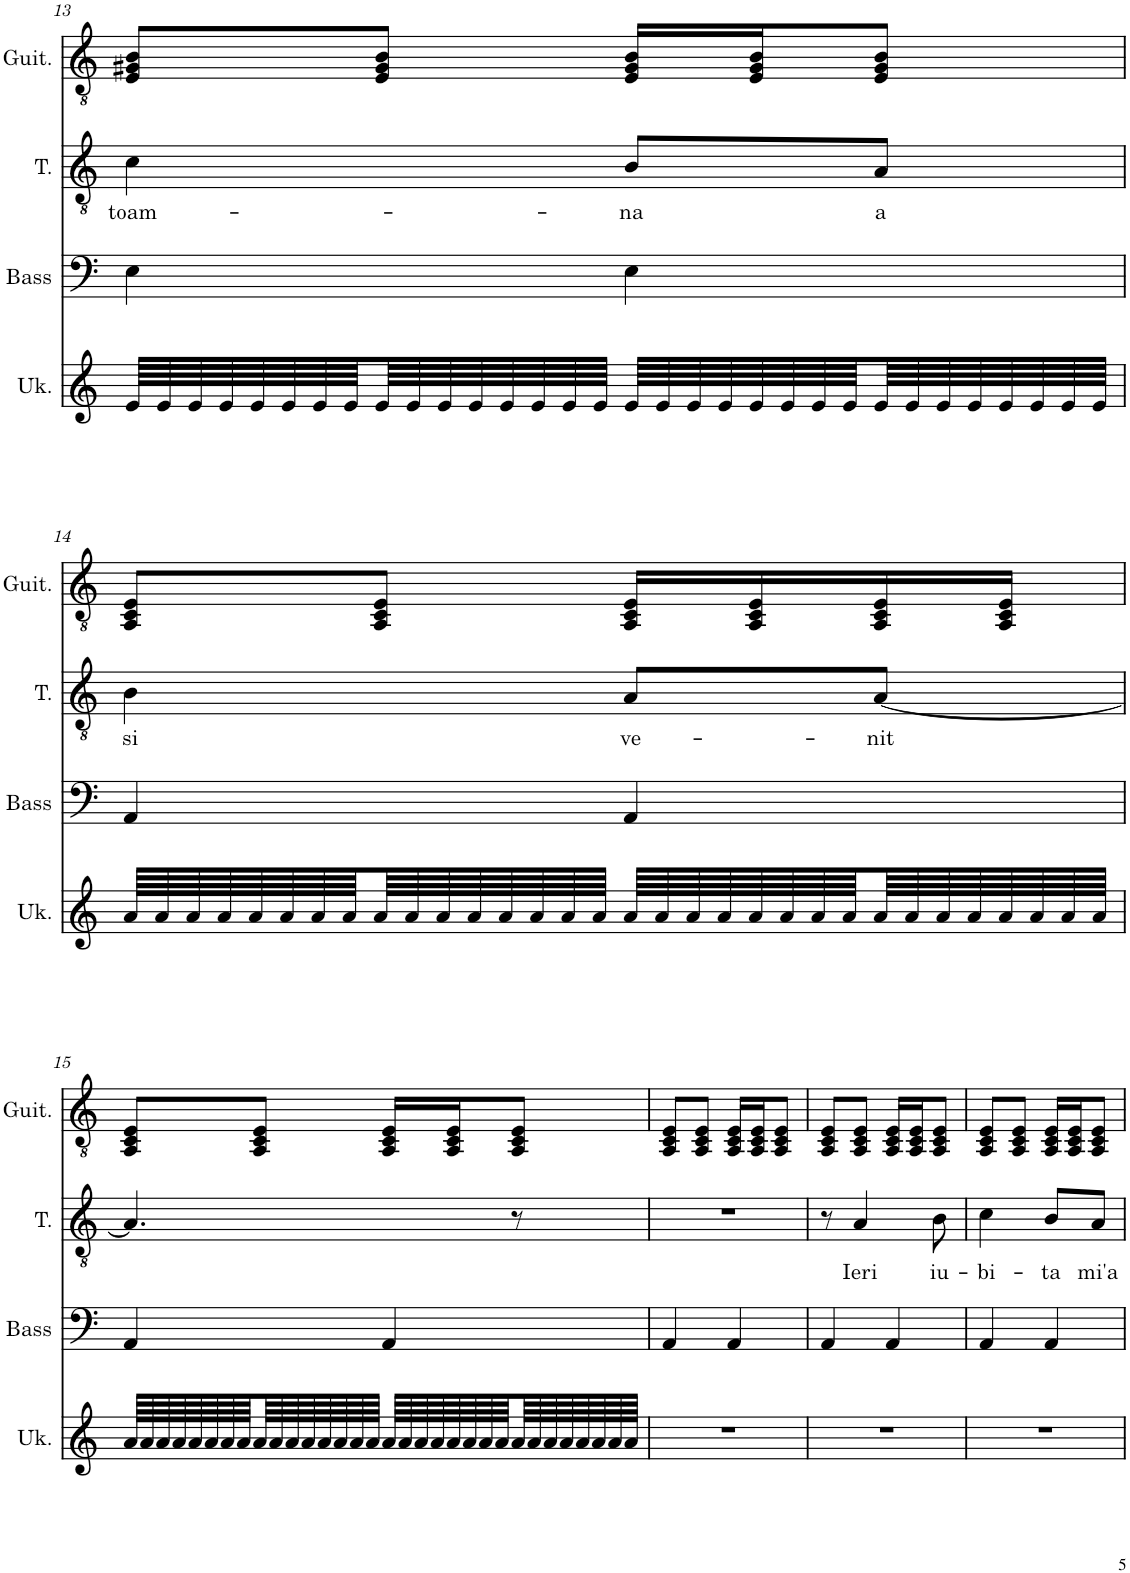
**kern	**kern	**kern	**text	**kern
*part4	*part3	*part2	*part2	*part1
*staff4	*staff3	*staff2	*staff2	*staff1
*I"Ukulele	*I"Acoustic Bass	*I"Tenor	*	*I"Acoustic Guitar
*I'Uk.	*I'Bass	*I'T.	*	*I'Guit.
!!LO:PB:g=z
*clefG2	*clefF4	*clefGv2	*	*clefGv2
*	*Trd7c12	*	*	*
*k[]	*k[]	*k[]	*	*k[]
*M2/4	*M2/4	*M2/4	*	*M2/4
=13	=13	=13	=13	=13
!	!	!	!LO:LY:b	!
64e/LLLL	4E\	4c\	toam-	8E/ 8G#X/ 8B/L
64e/	.	.	.	.
64e/	.	.	.	.
64e/	.	.	.	.
64e/	.	.	.	.
64e/	.	.	.	.
64e/	.	.	.	.
64e/	.	.	.	.
64e/	.	.	.	8E/ 8G#/ 8B/J
64e/	.	.	.	.
64e/	.	.	.	.
64e/	.	.	.	.
64e/	.	.	.	.
64e/	.	.	.	.
64e/	.	.	.	.
64e/JJJJ	.	.	.	.
!	!	!	!LO:LY:b	!
64e/LLLL	4E\	8B/L	-na	16E/ 16G#/ 16B/LL
64e/	.	.	.	.
64e/	.	.	.	.
64e/	.	.	.	.
64e/	.	.	.	16E/ 16G#/ 16B/J
64e/	.	.	.	.
64e/	.	.	.	.
64e/	.	.	.	.
!	!	!	!LO:LY:b	!
64e/	.	8A/J	a	8E/ 8G#/ 8B/J
64e/	.	.	.	.
64e/	.	.	.	.
64e/	.	.	.	.
64e/	.	.	.	.
64e/	.	.	.	.
64e/	.	.	.	.
64e/JJJJ	.	.	.	.
!!LO:LB:g=z
=14	=14	=14	=14	=14
!	!	!	!LO:LY:b	!
64a/LLLL	4AA/	4B\	si	8AA/ 8C/ 8E/L
64a/	.	.	.	.
64a/	.	.	.	.
64a/	.	.	.	.
64a/	.	.	.	.
64a/	.	.	.	.
64a/	.	.	.	.
64a/	.	.	.	.
64a/	.	.	.	8AA/ 8C/ 8E/J
64a/	.	.	.	.
64a/	.	.	.	.
64a/	.	.	.	.
64a/	.	.	.	.
64a/	.	.	.	.
64a/	.	.	.	.
64a/JJJJ	.	.	.	.
!	!	!	!LO:LY:b	!
64a/LLLL	4AA/	8A/L	ve-	16AA/ 16C/ 16E/LL
64a/	.	.	.	.
64a/	.	.	.	.
64a/	.	.	.	.
64a/	.	.	.	16AA/ 16C/ 16E/
64a/	.	.	.	.
64a/	.	.	.	.
64a/	.	.	.	.
!	!	!	!LO:LY:b	!
64a/	.	[8A/J	-nit	16AA/ 16C/ 16E/
64a/	.	.	.	.
64a/	.	.	.	.
64a/	.	.	.	.
64a/	.	.	.	16AA/ 16C/ 16E/JJ
64a/	.	.	.	.
64a/	.	.	.	.
64a/JJJJ	.	.	.	.
!!LO:LB:g=z
=15	=15	=15	=15	=15
64a/LLLL	4AA/	4.A/]	.	8AA/ 8C/ 8E/L
64a/	.	.	.	.
64a/	.	.	.	.
64a/	.	.	.	.
64a/	.	.	.	.
64a/	.	.	.	.
64a/	.	.	.	.
64a/	.	.	.	.
64a/	.	.	.	8AA/ 8C/ 8E/J
64a/	.	.	.	.
64a/	.	.	.	.
64a/	.	.	.	.
64a/	.	.	.	.
64a/	.	.	.	.
64a/	.	.	.	.
64a/JJJJ	.	.	.	.
64a/LLLL	4AA/	.	.	16AA/ 16C/ 16E/LL
64a/	.	.	.	.
64a/	.	.	.	.
64a/	.	.	.	.
64a/	.	.	.	16AA/ 16C/ 16E/J
64a/	.	.	.	.
64a/	.	.	.	.
64a/	.	.	.	.
64a/	.	8r	.	8AA/ 8C/ 8E/J
64a/	.	.	.	.
64a/	.	.	.	.
64a/	.	.	.	.
64a/	.	.	.	.
64a/	.	.	.	.
64a/	.	.	.	.
64a/JJJJ	.	.	.	.
=16	=16	=16	=16	=16
2r	4AA/	2r	.	8AA/ 8C/ 8E/L
.	.	.	.	8AA/ 8C/ 8E/J
.	4AA/	.	.	16AA/ 16C/ 16E/LL
.	.	.	.	16AA/ 16C/ 16E/J
.	.	.	.	8AA/ 8C/ 8E/J
=17	=17	=17	=17	=17
2r	4AA/	8r	.	8AA/ 8C/ 8E/L
!	!	!	!LO:LY:b	!
.	.	4A/	Ieri	8AA/ 8C/ 8E/J
.	4AA/	.	.	16AA/ 16C/ 16E/LL
.	.	.	.	16AA/ 16C/ 16E/J
!	!	!	!LO:LY:b	!
.	.	8B\	iu-	8AA/ 8C/ 8E/J
=18	=18	=18	=18	=18
!	!	!	!LO:LY:b	!
2r	4AA/	4c\	-bi-	8AA/ 8C/ 8E/L
.	.	.	.	8AA/ 8C/ 8E/J
!	!	!	!LO:LY:b	!
.	4AA/	8B/L	-ta	16AA/ 16C/ 16E/LL
.	.	.	.	16AA/ 16C/ 16E/J
!	!	!	!LO:LY:b	!
.	.	8A/J	mi'a	8AA/ 8C/ 8E/J
=	=	=	=	=
*-	*-	*-	*-	*-
